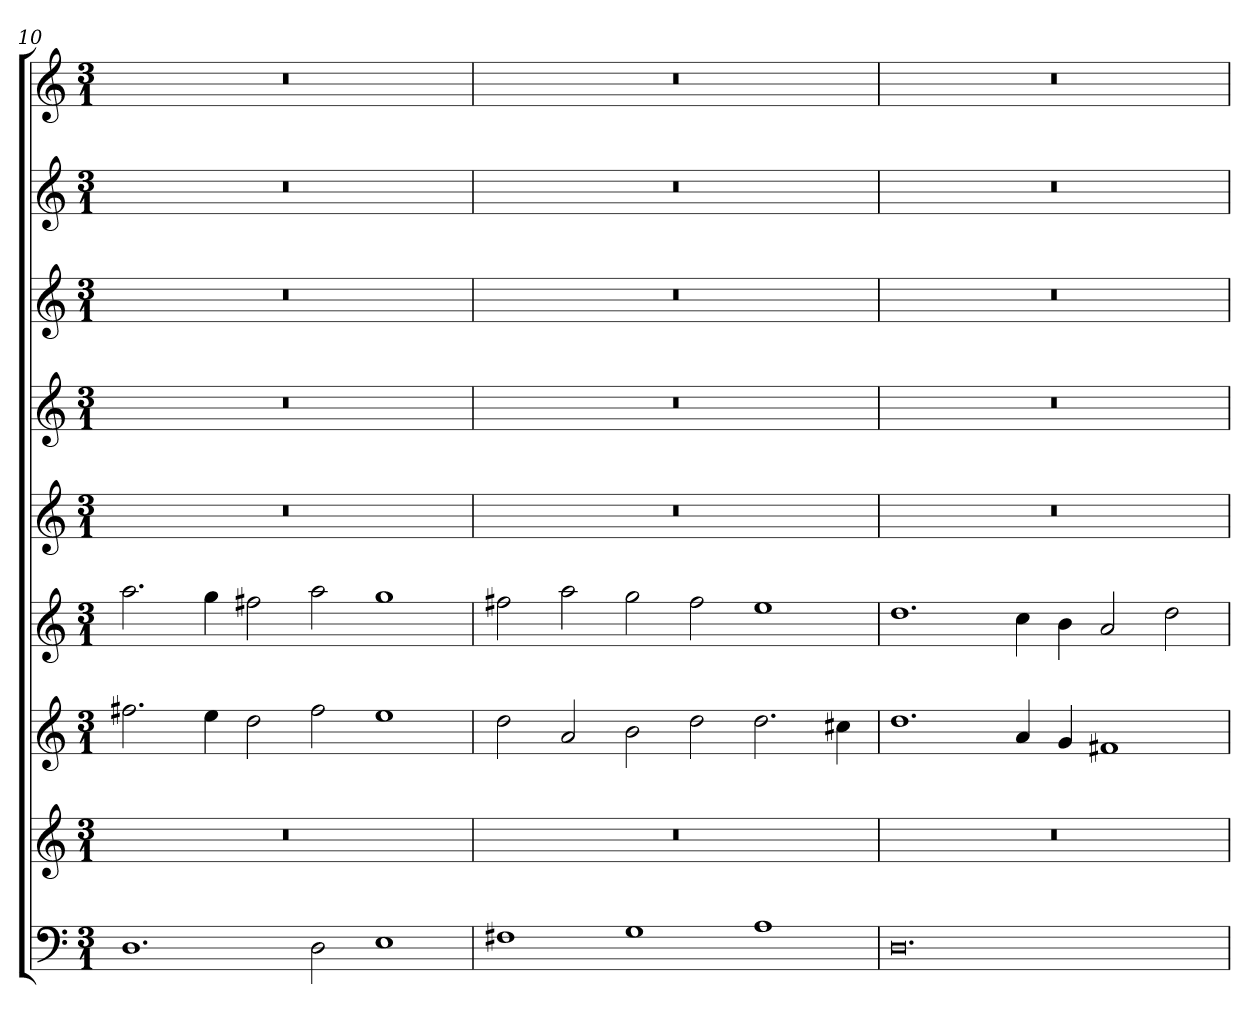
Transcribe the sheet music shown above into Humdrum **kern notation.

**kern	**kern	**kern	**kern	**kern	**kern	**kern	**kern	**kern
*part9	*part8	*part7	*part6	*part5	*part4	*part3	*part2	*part1
*staff9	*staff8	*staff7	*staff6	*staff5	*staff4	*staff3	*staff2	*staff1
!!LO:LB:g=z
*clefF4	*clefG2	*clefG2	*clefG2	*clefG2	*clefG2	*clefG2	*clefG2	*clefG2
*k[]	*k[]	*k[]	*k[]	*k[]	*k[]	*k[]	*k[]	*k[]
*C:	*C:	*C:	*C:	*C:	*C:	*C:	*C:	*C:
*M3/1	*M3/1	*M3/1	*M3/1	*M3/1	*M3/1	*M3/1	*M3/1	*M3/1
=10	=10	=10	=10	=10	=10	=10	=10	=10
1.D	0.r	2.ff#X\	2.aa\	0.r	0.r	0.r	0.r	0.r
.	.	4ee\	4gg\	.	.	.	.	.
.	.	2dd\	2ff#X\	.	.	.	.	.
2D\	.	2ff#\	2aa\	.	.	.	.	.
1E	.	1ee	1gg	.	.	.	.	.
=11	=11	=11	=11	=11	=11	=11	=11	=11
1F#X	0.r	2dd\	2ff#X\	0.r	0.r	0.r	0.r	0.r
.	.	2a/	2aa\	.	.	.	.	.
1G	.	2b\	2gg\	.	.	.	.	.
.	.	2dd\	2ff#\	.	.	.	.	.
1A	.	2.dd\	1ee	.	.	.	.	.
.	.	4cc#X\	.	.	.	.	.	.
=12	=12	=12	=12	=12	=12	=12	=12	=12
0.D	0.r	1.dd	1.dd	0.r	0.r	0.r	0.r	0.r
.	.	4a/	4cc\	.	.	.	.	.
.	.	4g/	4b\	.	.	.	.	.
.	.	1f#X	2a/	.	.	.	.	.
.	.	.	2dd\	.	.	.	.	.
=	=	=	=	=	=	=	=	=
*-	*-	*-	*-	*-	*-	*-	*-	*-
